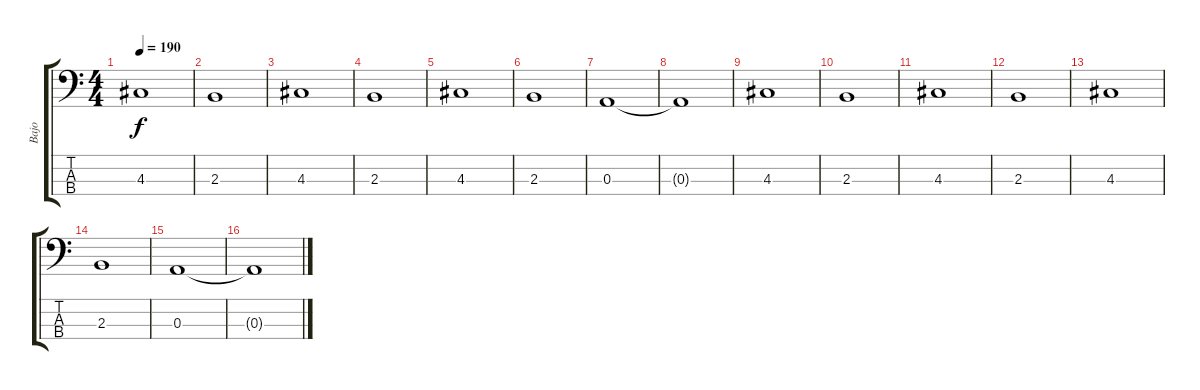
\track ("Bajo" "Bajo") {instrument electricbassfinger}
\staff {score tabs}
\tuning (G2 D2 A1 E1) {hide}
\ts (4 4)
\tempo 190
\clef f4
\ks c
4.3.1{dy f} |
2.3.1 |
4.3.1 |
2.3.1 |
4.3.1 |
2.3.1 |
0.3.1 |
0.3{t}.1 |
4.3.1 |
2.3.1 |
4.3.1 |
2.3.1 |
4.3.1 |
2.3.1 |
0.3.1 |
0.3{t}.1
